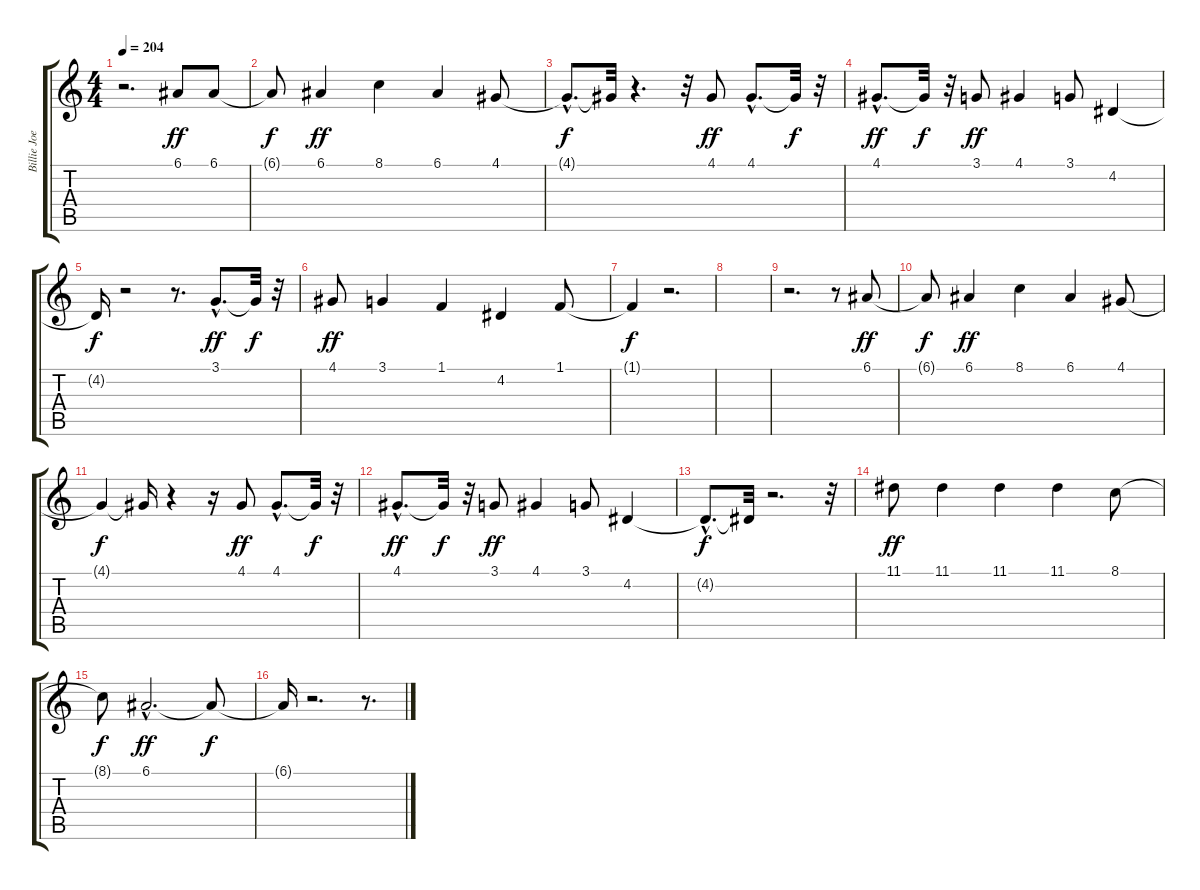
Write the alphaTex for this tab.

\track ("Billie Joe - Mike - Vocals" "Billie Joe") {instrument lead6voice}
\staff {score tabs}
\tuning (E4 B3 G3 D3 A2 E2) {hide}
\ts (4 4)
\tempo 204
\clef g2
\ks c
r.2{d dy ff instrument lead6voice} 6.1.8 6.1.8 |
6.1{t}.8{dy f} 6.1.4{dy ff} 8.1.4 6.1.4 4.1.8 |
4.1{hac t}.8{d dy f} 4.1{t}.32 r.4{d} r.32 4.1.8{dy ff} 4.1{hac}.8{d} 4.1{t}.32{dy f} r.32 |
4.1{hac}.8{d dy ff} 4.1{t}.32{dy f} r.32 3.1.8{dy ff} 4.1.4 3.1.8 4.2.4 |
4.2{t}.16{dy f} r.2 r.8{d} 3.1{hac}.8{d dy ff} 3.1{t}.32{dy f} r.32 |
4.1.8{dy ff} 3.1.4 1.1.4 4.2.4 1.1.8 |
1.1{t}.4{dy f} r.2{d} |
|
r.2{d} r.8 6.1.8{dy ff} |
6.1{t}.8{dy f} 6.1.4{dy ff} 8.1.4 6.1.4 4.1.8 |
4.1{t}.4{dy f} 4.1{t}.16 r.4 r.16 4.1.8{dy ff} 4.1{hac}.8{d} 4.1{t}.32{dy f} r.32 |
4.1{hac}.8{d dy ff} 4.1{t}.32{dy f} r.32 3.1.8{dy ff} 4.1.4 3.1.8 4.2.4 |
4.2{hac t}.8{d dy f} 4.2{t}.32 r.2{d} r.32 |
11.1.8{dy ff} 11.1.4 11.1.4 11.1.4 8.1.8 |
8.1{t}.8{dy f} 6.1{hac}.2{d dy ff} 6.1{t}.8{dy f} |
6.1{t}.16 r.2{d} r.8{d}
